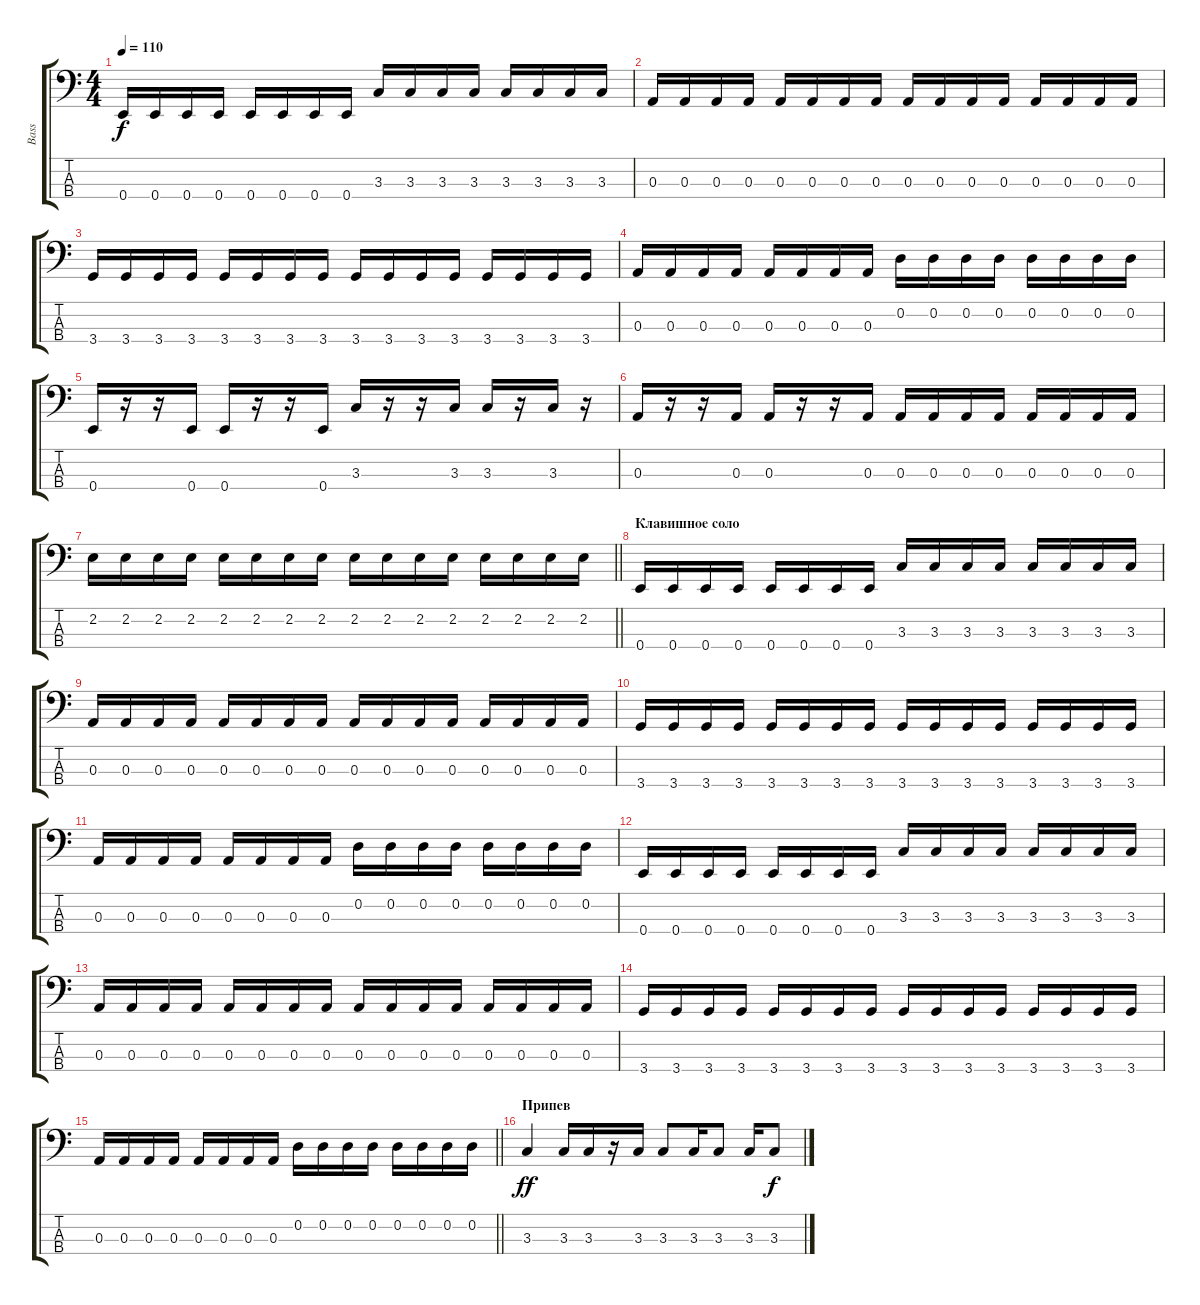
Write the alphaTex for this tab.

\track ("Bass" "Bass") {instrument slapbass1}
\staff {score tabs}
\tuning (G2 D2 A1 E1) {hide}
\ts (4 4)
\tempo 110
\clef f4
\ks c
0.4.16{dy f} 0.4.16 0.4.16 0.4.16 0.4.16 0.4.16 0.4.16 0.4.16 3.3.16 3.3.16 3.3.16 3.3.16 3.3.16 3.3.16 3.3.16 3.3.16 |
0.3.16 0.3.16 0.3.16 0.3.16 0.3.16 0.3.16 0.3.16 0.3.16 0.3.16 0.3.16 0.3.16 0.3.16 0.3.16 0.3.16 0.3.16 0.3.16 |
3.4.16 3.4.16 3.4.16 3.4.16 3.4.16 3.4.16 3.4.16 3.4.16 3.4.16 3.4.16 3.4.16 3.4.16 3.4.16 3.4.16 3.4.16 3.4.16 |
0.3.16 0.3.16 0.3.16 0.3.16 0.3.16 0.3.16 0.3.16 0.3.16 0.2.16 0.2.16 0.2.16 0.2.16 0.2.16 0.2.16 0.2.16 0.2.16 |
0.4.16 r.16 r.16 0.4.16 0.4.16 r.16 r.16 0.4.16 3.3.16 r.16 r.16 3.3.16 3.3.16 r.16 3.3.16 r.16 |
0.3.16 r.16 r.16 0.3.16 0.3.16 r.16 r.16 0.3.16 0.3.16 0.3.16 0.3.16 0.3.16 0.3.16 0.3.16 0.3.16 0.3.16 |
\barLineRight lightlight
2.2.16 2.2.16 2.2.16 2.2.16 2.2.16 2.2.16 2.2.16 2.2.16 2.2.16 2.2.16 2.2.16 2.2.16 2.2.16 2.2.16 2.2.16 2.2.16 |
\section ("" "Клавишное соло")
0.4.16 0.4.16 0.4.16 0.4.16 0.4.16 0.4.16 0.4.16 0.4.16 3.3.16 3.3.16 3.3.16 3.3.16 3.3.16 3.3.16 3.3.16 3.3.16 |
0.3.16 0.3.16 0.3.16 0.3.16 0.3.16 0.3.16 0.3.16 0.3.16 0.3.16 0.3.16 0.3.16 0.3.16 0.3.16 0.3.16 0.3.16 0.3.16 |
3.4.16 3.4.16 3.4.16 3.4.16 3.4.16 3.4.16 3.4.16 3.4.16 3.4.16 3.4.16 3.4.16 3.4.16 3.4.16 3.4.16 3.4.16 3.4.16 |
0.3.16 0.3.16 0.3.16 0.3.16 0.3.16 0.3.16 0.3.16 0.3.16 0.2.16 0.2.16 0.2.16 0.2.16 0.2.16 0.2.16 0.2.16 0.2.16 |
0.4.16 0.4.16 0.4.16 0.4.16 0.4.16 0.4.16 0.4.16 0.4.16 3.3.16 3.3.16 3.3.16 3.3.16 3.3.16 3.3.16 3.3.16 3.3.16 |
0.3.16 0.3.16 0.3.16 0.3.16 0.3.16 0.3.16 0.3.16 0.3.16 0.3.16 0.3.16 0.3.16 0.3.16 0.3.16 0.3.16 0.3.16 0.3.16 |
3.4.16 3.4.16 3.4.16 3.4.16 3.4.16 3.4.16 3.4.16 3.4.16 3.4.16 3.4.16 3.4.16 3.4.16 3.4.16 3.4.16 3.4.16 3.4.16 |
\barLineRight lightlight
0.3.16 0.3.16 0.3.16 0.3.16 0.3.16 0.3.16 0.3.16 0.3.16 0.2.16 0.2.16 0.2.16 0.2.16 0.2.16 0.2.16 0.2.16 0.2.16 |
\section ("" "Припев")
3.3.4{dy ff} 3.3.16 3.3.16 r.16 3.3.16 3.3.8 3.3.16 3.3.8 3.3.16 3.3.8{dy f}
